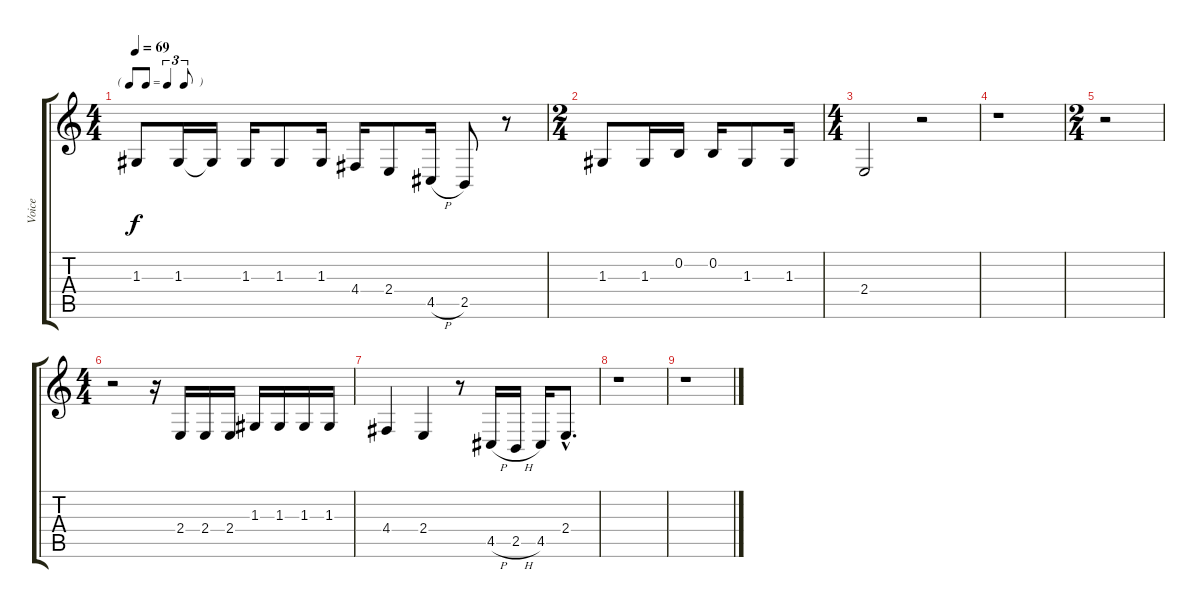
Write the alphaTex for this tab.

\track ("Voice" "Voice") {instrument synthbrass1}
\staff {score tabs}
\tuning (E4 B3 G3 D3 A2 E2) {hide}
\ts (4 4)
\tf triplet8th
\tempo 69
\clef g2
\ks c
1.3.8{dy f} 1.3.16 1.3{t}.16 1.3.16 1.3.8 1.3.16 4.4.16 2.4.8 4.5{h}.16 2.5.8 r.8 |
\ts (2 4)
1.3.8 1.3.16 0.2.16 0.2.16 1.3.8 1.3.16 |
\ts (4 4)
2.4.2 r.2 |
r.1 |
\ts (2 4)
r.2 |
\ts (4 4)
r.2 r.16 2.4.16 2.4.16 2.4.16 1.3.16 1.3.16 1.3.16 1.3.16 |
4.4.4 2.4.4 r.8 4.5{h}.16 2.5{h}.16 4.5.16 2.4{hac}.8{d} |
r.1 |
r.1
